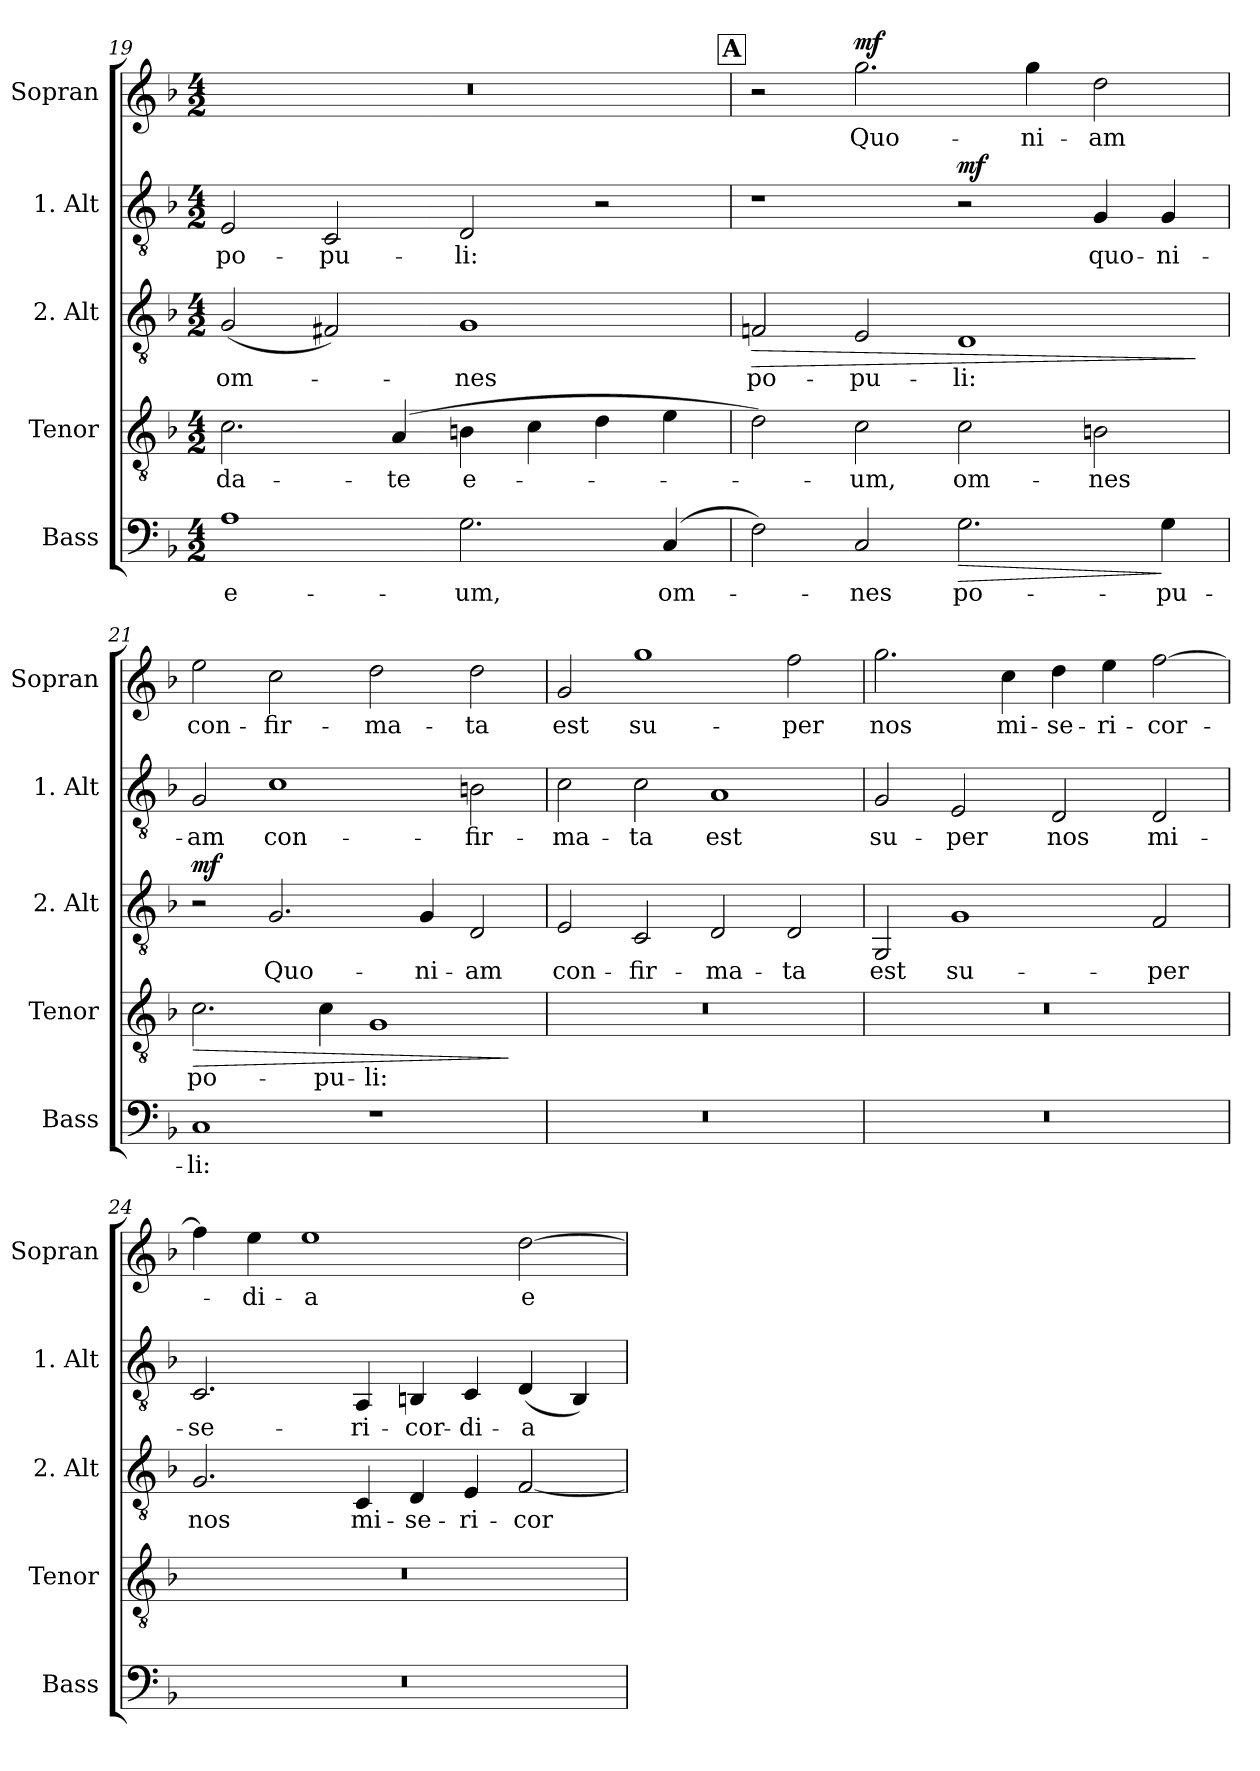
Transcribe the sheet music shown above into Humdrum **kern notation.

**kern	**text	**dynam	**kern	**text	**dynam	**kern	**text	**dynam	**kern	**text	**dynam	**kern	**text	**dynam
*part5	*part5	*part5	*part4	*part4	*part4	*part3	*part3	*part3	*part2	*part2	*part2	*part1	*part1	*part1
*staff5	*staff5	*staff5	*staff4	*staff4	*staff4	*staff3	*staff3	*staff3	*staff2	*staff2	*staff2	*staff1	*staff1	*staff1
*I"Bass	*	*	*I"Tenor	*	*	*I"2. Alt	*	*	*I"1. Alt	*	*	*I"Sopran	*	*
*I'Bass	*	*	*I'Tenor	*	*	*I'2. Alt	*	*	*I'1. Alt	*	*	*I'Sopran	*	*
*clefF4	*	*	*clefGv2	*	*	*clefGv2	*	*	*clefGv2	*	*	*clefG2	*	*
*ITrd3c5	*	*	*	*	*	*ITrd-7c-12	*	*	*ITrd-7c-12	*	*	*	*	*
*k[]	*	*	*k[b-]	*	*	*k[b-]	*	*	*k[b-]	*	*	*k[b-]	*	*
*M4/2	*	*	*M4/2	*	*	*M4/2	*	*	*M4/2	*	*	*M4/2	*	*
=19	=19	=19	=19	=19	=19	=19	=19	=19	=19	=19	=19	=19	=19	=19
!	!LO:LY:b	!	!	!LO:LY:b	!	!	!LO:LY:b	!	!	!LO:LY:b	!	!	!	!
1E	e-	.	2.c\	-da-	.	(<2g/	om-	.	2e/	po-	.	0r	.	.
!	!	!	!	!	!	!	!	!	!	!LO:LY:b	!	!	!	!
.	.	.	.	.	.	2f#X/)	.	.	2c/	-pu-	.	.	.	.
!	!	!	!	!LO:LY:b	!	!	!	!	!	!	!	!	!	!
.	.	.	(>4A/	-te	.	.	.	.	.	.	.	.	.	.
!	!LO:LY:b	!	!	!LO:LY:b	!	!	!LO:LY:b	!	!	!LO:LY:b	!	!	!	!
2.D\	-um,	.	4Bn\	e-	.	1g	-nes	.	2d/	-li:	.	.	.	.
.	.	.	4c\	.	.	.	.	.	.	.	.	.	.	.
.	.	.	4d\	.	.	.	.	.	2r	.	.	.	.	.
!	!LO:LY:b	!	!	!	!	!	!	!	!	!	!	!	!	!
(<4GG/	om-	.	4e\	.	.	.	.	.	.	.	.	.	.	.
!!LO:REH:place=s1:a:B:fs=16:t=A
=20	=20	=20	=20	=20	=20	=20	=20	=20	=20	=20	=20	=20	=20	=20
!	!	!	!	!	!	!	!LO:LY:b	!LO:HP:b	!	!	!	!	!	!
2C\)	.	.	2d\)	.	.	2fn/	po-	>	1r	.	.	2r	.	.
!	!LO:LY:b	!	!	!LO:LY:b	!	!	!LO:LY:b	!	!	!	!	!	!LO:LY:b	!LO:DY:a
2GG/	-nes	.	2c\	-um,	.	2e/	-pu-	.	.	.	.	2.gg\	Quo-	mf
!	!LO:LY:b	!LO:HP:b	!	!LO:LY:b	!	!	!LO:LY:b	!	!	!	!LO:DY:a	!	!	!
2.D\	po-	>	2c\	om-	.	1d	-li:	.	2r	.	mf	.	.	.
!	!	!	!	!	!	!	!	!	!	!	!	!	!LO:LY:b	!
.	.	.	.	.	.	.	.	.	.	.	.	4gg\	-ni-	.
!	!	!	!	!LO:LY:b	!	!	!	!	!	!LO:LY:b	!	!	!LO:LY:b	!
.	.	.	2Bn\	-nes	.	.	.	.	4g/	quo-	.	2dd\	-am	.
!	!LO:LY:b	!	!	!	!	!	!	!	!	!LO:LY:b	!	!	!	!
4D\	-pu-	]	.	.	.	.	.	.	4g/	-ni-	.	.	.	.
.	.	.	.	.	.	.	.	]	.	.	.	.	.	.
!!LO:LB:g=z
=21	=21	=21	=21	=21	=21	=21	=21	=21	=21	=21	=21	=21	=21	=21
!	!LO:LY:b	!	!	!LO:LY:b	!LO:HP:b	!	!	!LO:DY:a	!	!LO:LY:b	!	!	!LO:LY:b	!
1GG	-li:	.	2.c\	po-	>	2r	.	mf	2g/	-am	.	2ee\	con-	.
!	!	!	!	!	!	!	!LO:LY:b	!	!	!LO:LY:b	!	!	!LO:LY:b	!
.	.	.	.	.	.	2.g/	Quo-	.	1cc	con-	.	2cc\	-fir-	.
!	!	!	!	!LO:LY:b	!	!	!	!	!	!	!	!	!	!
.	.	.	4c\	-pu-	.	.	.	.	.	.	.	.	.	.
!	!	!	!	!LO:LY:b	!	!	!	!	!	!	!	!	!LO:LY:b	!
1r	.	.	1G	-li:	.	.	.	.	.	.	.	2dd\	-ma-	.
!	!	!	!	!	!	!	!LO:LY:b	!	!	!	!	!	!	!
.	.	.	.	.	.	4g/	-ni-	.	.	.	.	.	.	.
!	!	!	!	!	!	!	!LO:LY:b	!	!	!LO:LY:b	!	!	!LO:LY:b	!
.	.	.	.	.	.	2d/	-am	.	2bn\	-fir-	.	2dd\	-ta	.
.	.	.	.	.	]	.	.	.	.	.	.	.	.	.
=22	=22	=22	=22	=22	=22	=22	=22	=22	=22	=22	=22	=22	=22	=22
!	!	!	!	!	!	!	!LO:LY:b	!	!	!LO:LY:b	!	!	!LO:LY:b	!
0r	.	.	0r	.	.	2e/	con-	.	2cc\	-ma-	.	2g/	est	.
!	!	!	!	!	!	!	!LO:LY:b	!	!	!LO:LY:b	!	!	!LO:LY:b	!
.	.	.	.	.	.	2c/	-fir-	.	2cc\	-ta	.	1gg	su-	.
!	!	!	!	!	!	!	!LO:LY:b	!	!	!LO:LY:b	!	!	!	!
.	.	.	.	.	.	2d/	-ma-	.	1a	est	.	.	.	.
!	!	!	!	!	!	!	!LO:LY:b	!	!	!	!	!	!LO:LY:b	!
.	.	.	.	.	.	2d/	-ta	.	.	.	.	2ff\	-per	.
=23	=23	=23	=23	=23	=23	=23	=23	=23	=23	=23	=23	=23	=23	=23
!	!	!	!	!	!	!	!LO:LY:b	!	!	!LO:LY:b	!	!	!LO:LY:b	!
0r	.	.	0r	.	.	2G/	est	.	2g/	su-	.	2.gg\	nos	.
!	!	!	!	!	!	!	!LO:LY:b	!	!	!LO:LY:b	!	!	!	!
.	.	.	.	.	.	1g	su-	.	2e/	-per	.	.	.	.
!	!	!	!	!	!	!	!	!	!	!	!	!	!LO:LY:b	!
.	.	.	.	.	.	.	.	.	.	.	.	4cc\	mi-	.
!	!	!	!	!	!	!	!	!	!	!LO:LY:b	!	!	!LO:LY:b	!
.	.	.	.	.	.	.	.	.	2d/	nos	.	4dd\	-se-	.
!	!	!	!	!	!	!	!	!	!	!	!	!	!LO:LY:b	!
.	.	.	.	.	.	.	.	.	.	.	.	4ee\	-ri-	.
!	!	!	!	!	!	!	!LO:LY:b	!	!	!LO:LY:b	!	!	!LO:LY:b	!
.	.	.	.	.	.	2f/	-per	.	2d/	mi-	.	[2ff\	-cor-	.
=24	=24	=24	=24	=24	=24	=24	=24	=24	=24	=24	=24	=24	=24	=24
!	!	!	!	!	!	!	!LO:LY:b	!	!	!LO:LY:b	!	!	!	!
0r	.	.	0r	.	.	2.g/	nos	.	2.c/	-se-	.	4ff\]	.	.
!	!	!	!	!	!	!	!	!	!	!	!	!	!LO:LY:b	!
.	.	.	.	.	.	.	.	.	.	.	.	4ee\	-di-	.
!	!	!	!	!	!	!	!	!	!	!	!	!	!LO:LY:b	!
.	.	.	.	.	.	.	.	.	.	.	.	1ee	-a	.
!	!	!	!	!	!	!	!LO:LY:b	!	!	!LO:LY:b	!	!	!	!
.	.	.	.	.	.	4c/	mi-	.	4A/	-ri-	.	.	.	.
!	!	!	!	!	!	!	!LO:LY:b	!	!	!LO:LY:b	!	!	!	!
.	.	.	.	.	.	4d/	-se-	.	4Bn/	-cor-	.	.	.	.
!	!	!	!	!	!	!	!LO:LY:b	!	!	!LO:LY:b	!	!	!	!
.	.	.	.	.	.	4e/	-ri-	.	4c/	-di-	.	.	.	.
!	!	!	!	!	!	!	!LO:LY:b	!	!	!LO:LY:b	!	!	!LO:LY:b	!
.	.	.	.	.	.	[2f/	-cor-	.	(<4d/	-a	.	[2dd\	e-	.
.	.	.	.	.	.	.	.	.	4B/)	.	.	.	.	.
=	=	=	=	=	=	=	=	=	=	=	=	=	=	=
*-	*-	*-	*-	*-	*-	*-	*-	*-	*-	*-	*-	*-	*-	*-
